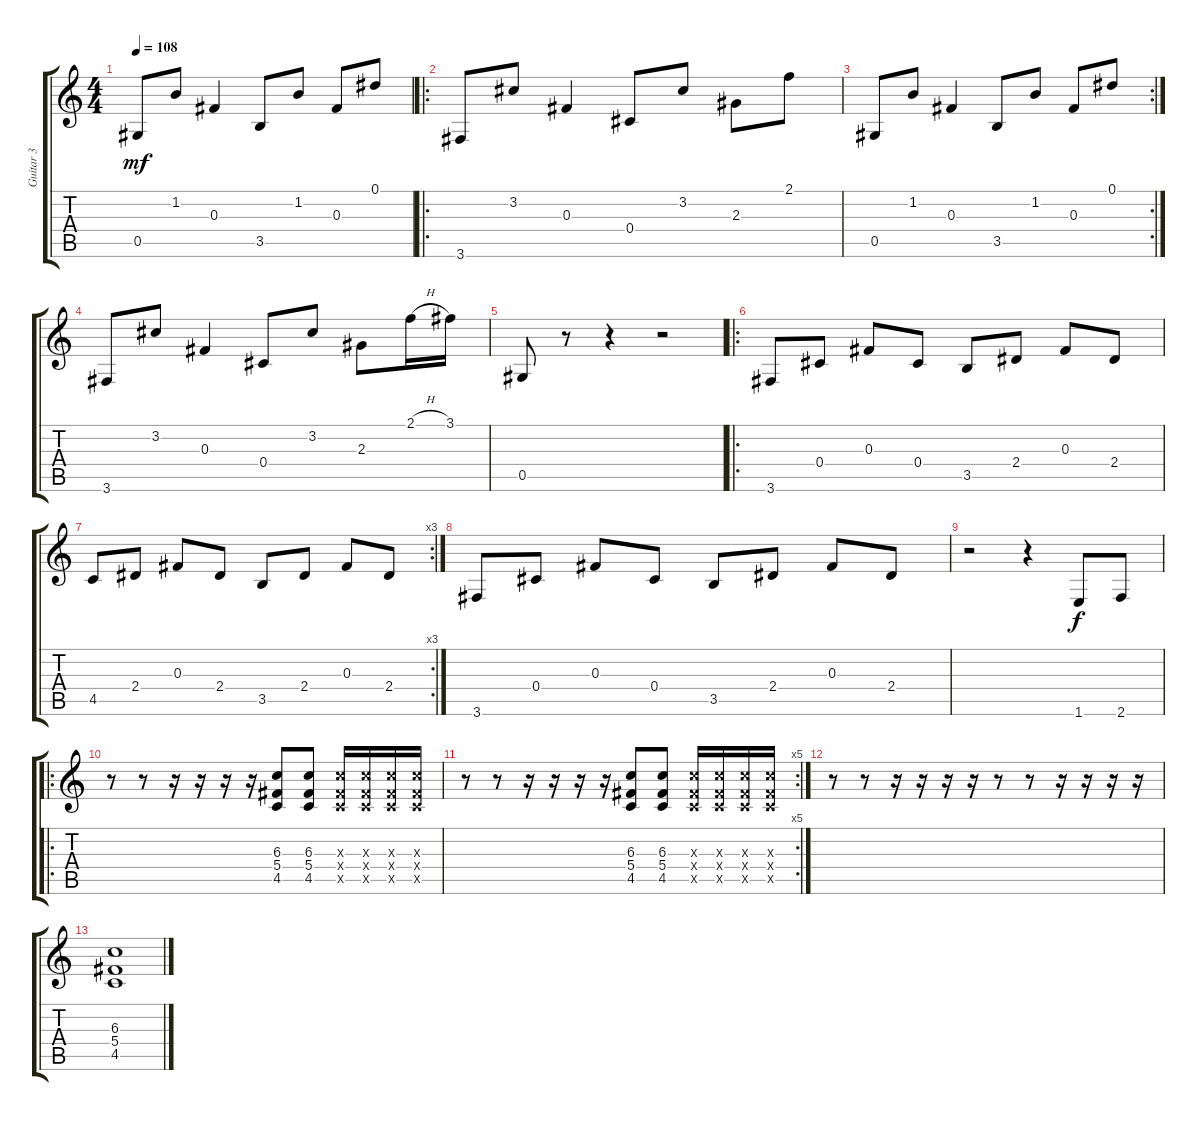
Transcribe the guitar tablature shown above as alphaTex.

\track ("Guitar 3" "Guitar 3") {instrument acousticguitarsteel}
\staff {score tabs}
\tuning (Eb4 Bb3 Gb3 Db3 Ab2 Eb2) {hide}
\ts (4 4)
\tempo 108
\clef g2
\ks c
0.5.8{dy mf} 1.2.8 0.3.4 3.5.8 1.2.8 0.3.8 0.1.8 |
\ro
3.6.8 3.2.8 0.3.4 0.4.8 3.2.8 2.3.8 2.1.8 |
\rc 2
0.5.8 1.2.8 0.3.4 3.5.8 1.2.8 0.3.8 0.1.8 |
3.6.8 3.2.8 0.3.4 0.4.8 3.2.8 2.3.8 2.1{h}.16 3.1.16 |
0.5.8 r.8 r.4 r.2 |
\ro
3.6.8 0.4.8 0.3.8 0.4.8 3.5.8 2.4.8 0.3.8 2.4.8 |
\rc 3
4.5.8 2.4.8 0.3.8 2.4.8 3.5.8 2.4.8 0.3.8 2.4.8 |
3.6.8 0.4.8 0.3.8 0.4.8 3.5.8 2.4.8 0.3.8 2.4.8 |
r.2 r.4 1.6.8{dy f} 2.6.8 |
\ro
r.8 r.8 r.16 r.16 r.16 r.16 (6.3 5.4 4.5).8 (6.3 5.4 4.5).8 (6.3{x} 5.4{x} 4.5{x}).16 (6.3{x} 5.4{x} 4.5{x}).16 (6.3{x} 5.4{x} 4.5{x}).16 (6.3{x} 5.4{x} 4.5{x}).16 |
\rc 5
r.8 r.8 r.16 r.16 r.16 r.16 (6.3 5.4 4.5).8 (6.3 5.4 4.5).8 (6.3{x} 5.4{x} 4.5{x}).16 (6.3{x} 5.4{x} 4.5{x}).16 (6.3{x} 5.4{x} 4.5{x}).16 (6.3{x} 5.4{x} 4.5{x}).16 |
r.8 r.8 r.16 r.16 r.16 r.16 r.8 r.8 r.16 r.16 r.16 r.16 |
(6.3 5.4 4.5).1
